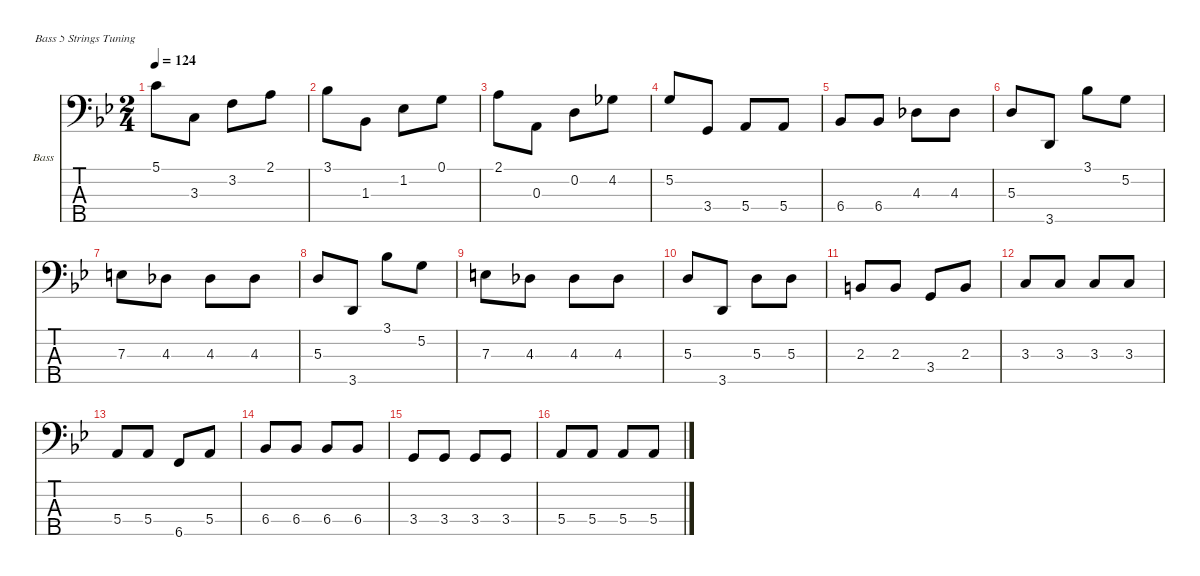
\defaultSystemsLayout 4
\hideDynamics
\bracketExtendMode nobrackets
\firstSystemTrackNameOrientation horizontal
\otherSystemsTrackNameOrientation horizontal
\track ("Electric Bass" "Bass") {instrument electricbassfinger}
\staff {score tabs}
\tuning (G2 D2 A1 E1 B0)
\ts (2 4)
\tempo 124
\clef f4
\ks gminor
5.1.8{dy f} 3.3.8 3.2.8 2.1.8 |
3.1.8 1.3.8 1.2.8 0.1.8 |
2.1.8 0.3.8 0.2.8 4.2.8 |
5.2.8 3.4.8 5.4.8 5.4.8 |
6.4.8 6.4.8 4.3.8 4.3.8 |
5.3.8 3.5.8 3.1.8 5.2.8 |
7.3.8 4.3.8 4.3.8 4.3.8 |
5.3.8 3.5.8 3.1.8 5.2.8 |
7.3.8 4.3.8 4.3.8 4.3.8 |
5.3.8 3.5.8 5.3.8 5.3.8 |
2.3.8 2.3.8 3.4.8 2.3.8 |
3.3.8 3.3.8 3.3.8 3.3.8 |
5.4.8 5.4.8 6.5.8 5.4.8 |
6.4.8 6.4.8 6.4.8 6.4.8 |
3.4.8 3.4.8 3.4.8 3.4.8 |
5.4.8 5.4.8 5.4.8 5.4.8
